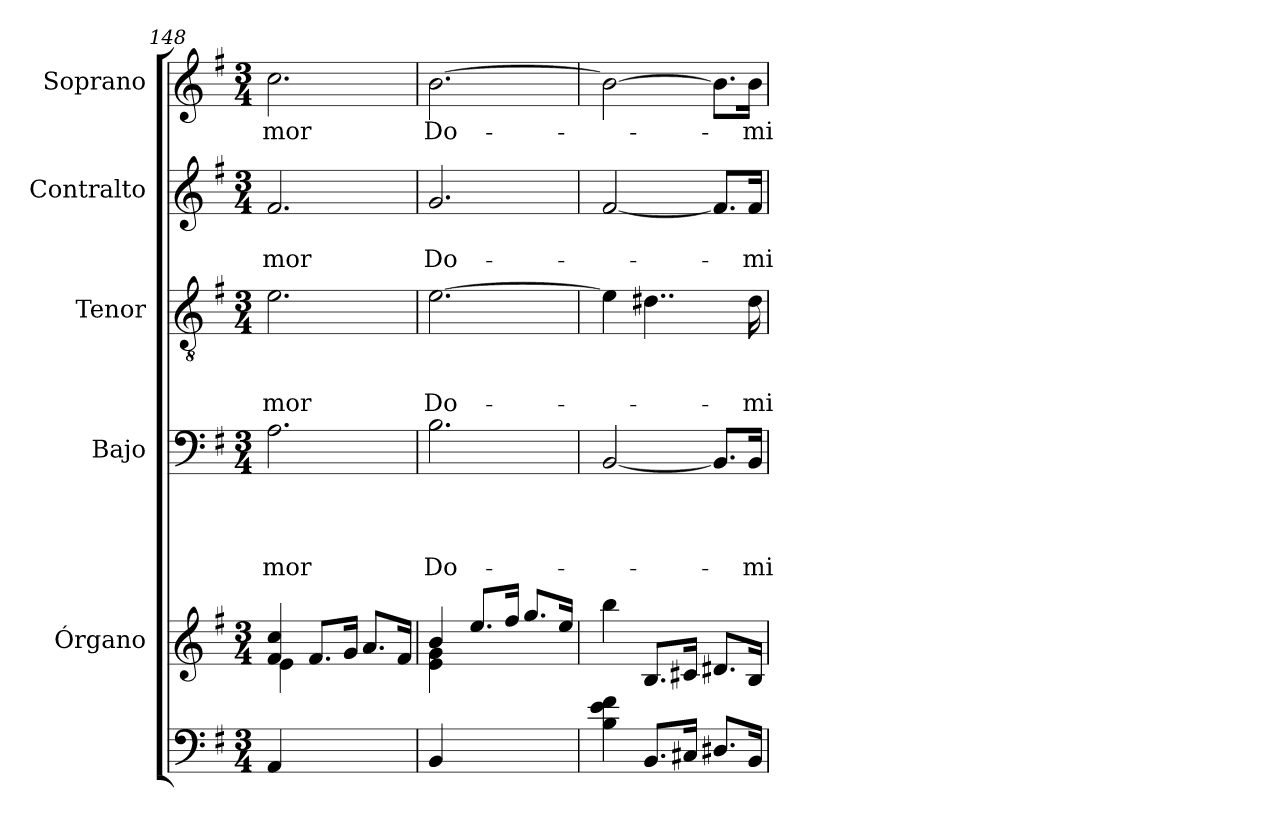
**kern	**kern	**kern	**text	**text	**text	**text	**kern	**text	**text	**text	**kern	**text	**text	**kern	**text
*part6	*part5	*part4	*part4	*part4	*part4	*part4	*part3	*part3	*part3	*part3	*part2	*part2	*part2	*part1	*part1
*staff6	*staff5	*staff4	*staff4	*staff4	*staff4	*staff4	*staff3	*staff3	*staff3	*staff3	*staff2	*staff2	*staff2	*staff1	*staff1
*	*I"Órgano	*I"Bajo	*	*	*	*	*I"Tenor	*	*	*	*I"Contralto	*	*	*I"Soprano	*
*clefF4	*clefG2	*clefF4	*	*	*	*	*clefGv2	*	*	*	*clefG2	*	*	*clefG2	*
*k[f#]	*k[f#]	*k[f#]	*	*	*	*	*k[f#]	*	*	*	*k[f#]	*	*	*k[f#]	*
*G:	*G:	*G:	*	*	*	*	*G:	*	*	*	*G:	*	*	*G:	*
*M3/4	*M3/4	*M3/4	*	*	*	*	*M3/4	*	*	*	*M3/4	*	*	*M3/4	*
=148	=148	=148	=148	=148	=148	=148	=148	=148	=148	=148	=148	=148	=148	=148	=148
*	*^	*	*	*	*	*	*	*	*	*	*	*	*	*	*
!	!	!	!	!	!	!	!LO:LY:b	!	!	!	!LO:LY:b	!	!	!LO:LY:b	!	!LO:LY:b
4AA/	4f#/ 4cc/	4e\	2.A\	.	.	.	-mor	2.e\	.	.	-mor	2.f#/	.	-mor	2.cc\	-mor
2ryy	8.f#/L	2ryy	.	.	.	.	.	.	.	.	.	.	.	.	.	.
.	16g/Jk	.	.	.	.	.	.	.	.	.	.	.	.	.	.	.
.	8.a/L	.	.	.	.	.	.	.	.	.	.	.	.	.	.	.
.	16f#/Jk	.	.	.	.	.	.	.	.	.	.	.	.	.	.	.
=149	=149	=149	=149	=149	=149	=149	=149	=149	=149	=149	=149	=149	=149	=149	=149	=149
!	!	!	!	!	!	!	!LO:LY:b	!	!	!	!LO:LY:b	!	!	!LO:LY:b	!	!LO:LY:b
4BB/	4b/	4e\ 4g\	2.B\	.	.	.	Do-	[>2.e\	.	.	Do-	2.g/	.	Do-	[>2.b\	Do-
2ryy	8.ee/L	2ryy	.	.	.	.	.	.	.	.	.	.	.	.	.	.
.	16ff#/Jk	.	.	.	.	.	.	.	.	.	.	.	.	.	.	.
.	8.gg/L	.	.	.	.	.	.	.	.	.	.	.	.	.	.	.
.	16ee/Jk	.	.	.	.	.	.	.	.	.	.	.	.	.	.	.
*	*v	*v	*	*	*	*	*	*	*	*	*	*	*	*	*	*
=150	=150	=150	=150	=150	=150	=150	=150	=150	=150	=150	=150	=150	=150	=150	=150
4B\ 4e\ 4f#\	4bb\	[<2BB/	.	.	.	.	4e\]	.	.	.	[<2f#/	.	.	2b\_	.
8.BB/L	8.B/L	.	.	.	.	.	4..d#X\	.	.	.	.	.	.	.	.
16C#X/Jk	16c#X/Jk	.	.	.	.	.	.	.	.	.	.	.	.	.	.
8.D#X/L	8.d#X/L	8.BB/L]	.	.	.	.	.	.	.	.	8.f#/L]	.	.	8.b\L]	.
!	!	!	!	!	!	!LO:LY:b	!	!	!	!LO:LY:b	!	!	!LO:LY:b	!	!LO:LY:b
16BB/Jk	16B/Jk	16BB/Jk	.	.	.	-mi-	16d#\	.	.	-mi-	16f#/Jk	.	-mi-	16b\Jk	-mi-
=	=	=	=	=	=	=	=	=	=	=	=	=	=	=	=
*-	*-	*-	*-	*-	*-	*-	*-	*-	*-	*-	*-	*-	*-	*-	*-
